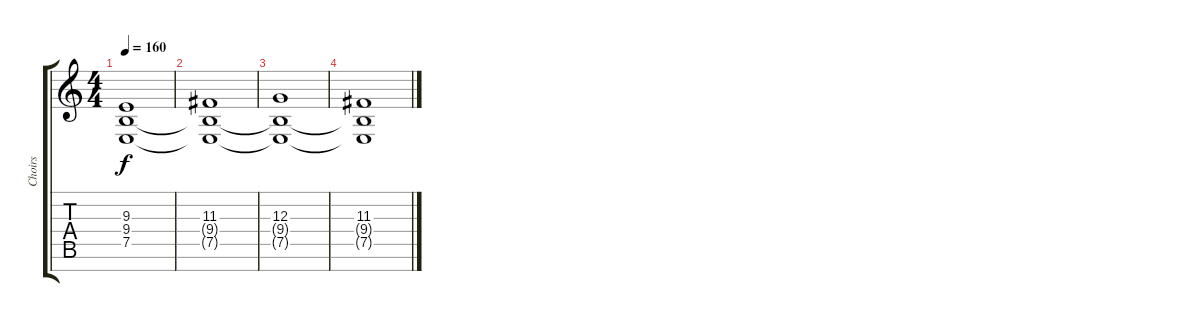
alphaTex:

\track ("Choirs" "Choirs") {instrument choiraahs}
\staff {score tabs}
\tuning (E4 B3 G3 D3 A2 E2 B1) {hide}
\ts (4 4)
\tempo 160
\clef g2
\ks c
(9.3 9.4 7.5).1{dy f} |
(11.3 9.4{t} 7.5{t}).1 |
(12.3 9.4{t} 7.5{t}).1 |
(11.3 9.4{t} 7.5{t}).1
